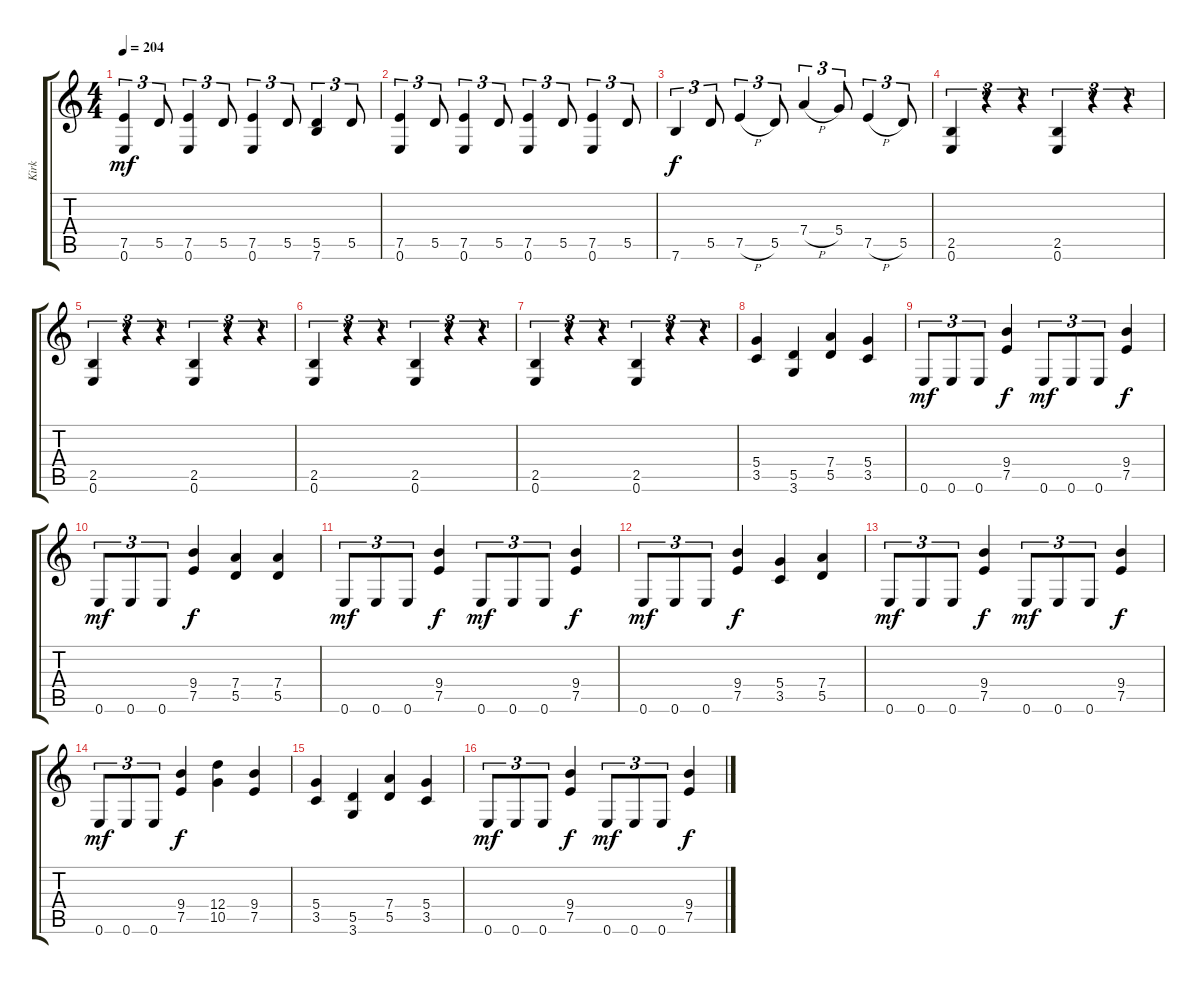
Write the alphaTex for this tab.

\track ("Kirk" "Kirk") {instrument distortionguitar}
\staff {score tabs}
\tuning (E4 B3 G3 D3 A2 E2) {hide}
\ts (4 4)
\tempo 204
\clef g2
\ks c
(7.5 0.6).4{tu (3 2) dy mf} 5.5.8{tu (3 2)} (7.5 0.6).4{tu (3 2)} 5.5.8{tu (3 2)} (7.5 0.6).4{tu (3 2)} 5.5.8{tu (3 2)} (5.5 7.6).4{tu (3 2)} 5.5.8{tu (3 2)} |
(7.5 0.6).4{tu (3 2)} 5.5.8{tu (3 2)} (7.5 0.6).4{tu (3 2)} 5.5.8{tu (3 2)} (7.5 0.6).4{tu (3 2)} 5.5.8{tu (3 2)} (7.5 0.6).4{tu (3 2)} 5.5.8{tu (3 2)} |
7.6.4{tu (3 2) dy f} 5.5.8{tu (3 2)} 7.5{h}.4{tu (3 2)} 5.5.8{tu (3 2)} 7.4{h}.4{tu (3 2)} 5.4.8{tu (3 2)} 7.5{h}.4{tu (3 2)} 5.5.8{tu (3 2)} |
(2.5 0.6).4{tu (3 2)} r.4{tu (3 2)} r.4{tu (3 2)} (2.5 0.6).4{tu (3 2)} r.4{tu (3 2)} r.4{tu (3 2)} |
(2.5 0.6).4{tu (3 2)} r.4{tu (3 2)} r.4{tu (3 2)} (2.5 0.6).4{tu (3 2)} r.4{tu (3 2)} r.4{tu (3 2)} |
(2.5 0.6).4{tu (3 2)} r.4{tu (3 2)} r.4{tu (3 2)} (2.5 0.6).4{tu (3 2)} r.4{tu (3 2)} r.4{tu (3 2)} |
(2.5 0.6).4{tu (3 2)} r.4{tu (3 2)} r.4{tu (3 2)} (2.5 0.6).4{tu (3 2)} r.4{tu (3 2)} r.4{tu (3 2)} |
(5.4 3.5).4 (5.5 3.6).4 (7.4 5.5).4 (5.4 3.5).4 |
0.6.8{tu (3 2) dy mf} 0.6.8{tu (3 2)} 0.6.8{tu (3 2)} (9.4 7.5).4{dy f} 0.6.8{tu (3 2) dy mf} 0.6.8{tu (3 2)} 0.6.8{tu (3 2)} (9.4 7.5).4{dy f} |
0.6.8{tu (3 2) dy mf} 0.6.8{tu (3 2)} 0.6.8{tu (3 2)} (9.4 7.5).4{dy f} (7.4 5.5).4 (7.4 5.5).4 |
0.6.8{tu (3 2) dy mf} 0.6.8{tu (3 2)} 0.6.8{tu (3 2)} (9.4 7.5).4{dy f} 0.6.8{tu (3 2) dy mf} 0.6.8{tu (3 2)} 0.6.8{tu (3 2)} (9.4 7.5).4{dy f} |
0.6.8{tu (3 2) dy mf} 0.6.8{tu (3 2)} 0.6.8{tu (3 2)} (9.4 7.5).4{dy f} (5.4 3.5).4 (7.4 5.5).4 |
0.6.8{tu (3 2) dy mf} 0.6.8{tu (3 2)} 0.6.8{tu (3 2)} (9.4 7.5).4{dy f} 0.6.8{tu (3 2) dy mf} 0.6.8{tu (3 2)} 0.6.8{tu (3 2)} (9.4 7.5).4{dy f} |
0.6.8{tu (3 2) dy mf} 0.6.8{tu (3 2)} 0.6.8{tu (3 2)} (9.4 7.5).4{dy f} (12.4 10.5).4 (9.4 7.5).4 |
(5.4 3.5).4 (5.5 3.6).4 (7.4 5.5).4 (5.4 3.5).4 |
0.6.8{tu (3 2) dy mf} 0.6.8{tu (3 2)} 0.6.8{tu (3 2)} (9.4 7.5).4{dy f} 0.6.8{tu (3 2) dy mf} 0.6.8{tu (3 2)} 0.6.8{tu (3 2)} (9.4 7.5).4{dy f}
